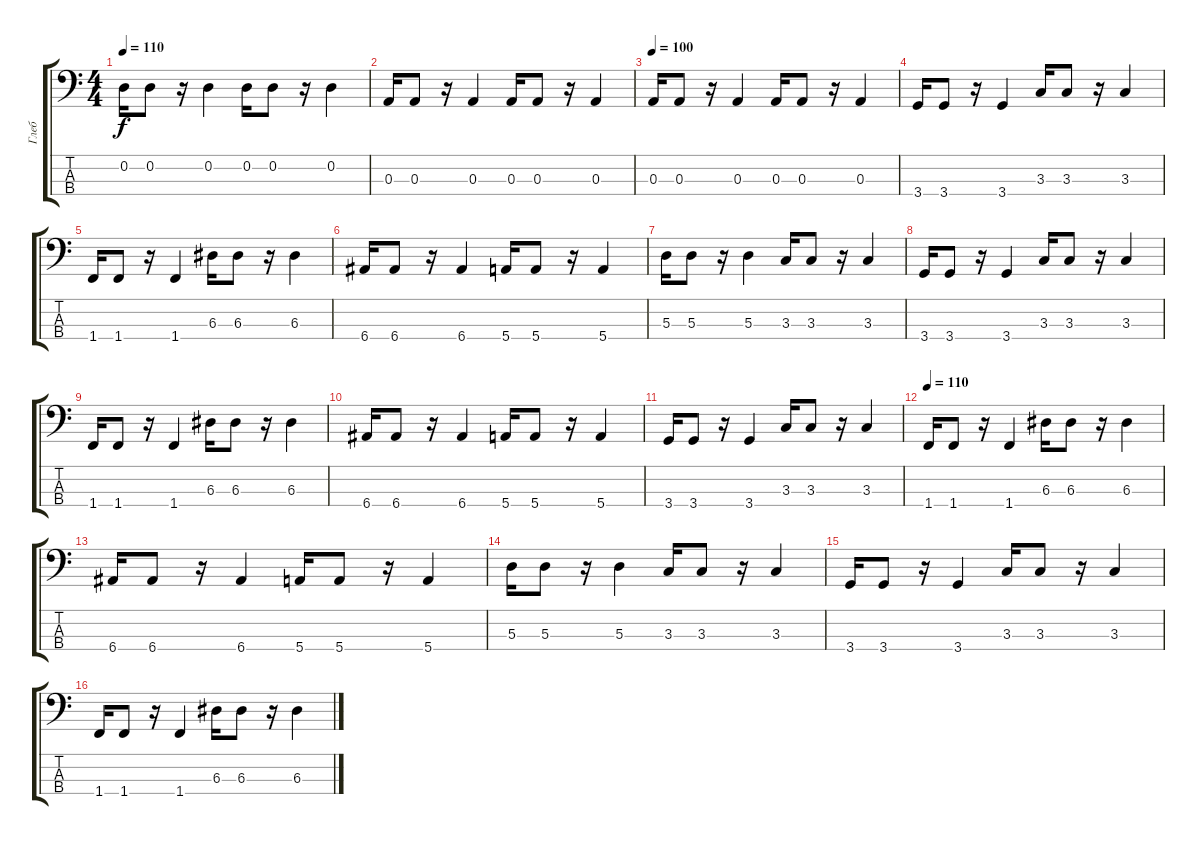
\track ("Глеб" "Глеб") {instrument electricbassfinger}
\staff {score tabs}
\tuning (G2 D2 A1 E1) {hide}
\ts (4 4)
\tempo 110
\clef f4
\ks c
0.2.16{dy f} 0.2.8 r.16 0.2.4 0.2.16 0.2.8 r.16 0.2.4 |
0.3.16 0.3.8 r.16 0.3.4 0.3.16 0.3.8 r.16 0.3.4 |
\tempo 100
0.3.16 0.3.8 r.16 0.3.4 0.3.16 0.3.8 r.16 0.3.4 |
3.4.16 3.4.8 r.16 3.4.4 3.3.16 3.3.8 r.16 3.3.4 |
1.4.16 1.4.8 r.16 1.4.4 6.3.16 6.3.8 r.16 6.3.4 |
6.4.16 6.4.8 r.16 6.4.4 5.4.16 5.4.8 r.16 5.4.4 |
5.3.16 5.3.8 r.16 5.3.4 3.3.16 3.3.8 r.16 3.3.4 |
3.4.16 3.4.8 r.16 3.4.4 3.3.16 3.3.8 r.16 3.3.4 |
1.4.16 1.4.8 r.16 1.4.4 6.3.16 6.3.8 r.16 6.3.4 |
6.4.16 6.4.8 r.16 6.4.4 5.4.16 5.4.8 r.16 5.4.4 |
3.4.16 3.4.8 r.16 3.4.4 3.3.16 3.3.8 r.16 3.3.4 |
\tempo 110
1.4.16 1.4.8 r.16 1.4.4 6.3.16 6.3.8 r.16 6.3.4 |
6.4.16 6.4.8 r.16 6.4.4 5.4.16 5.4.8 r.16 5.4.4 |
5.3.16 5.3.8 r.16 5.3.4 3.3.16 3.3.8 r.16 3.3.4 |
3.4.16 3.4.8 r.16 3.4.4 3.3.16 3.3.8 r.16 3.3.4 |
1.4.16 1.4.8 r.16 1.4.4 6.3.16 6.3.8 r.16 6.3.4
